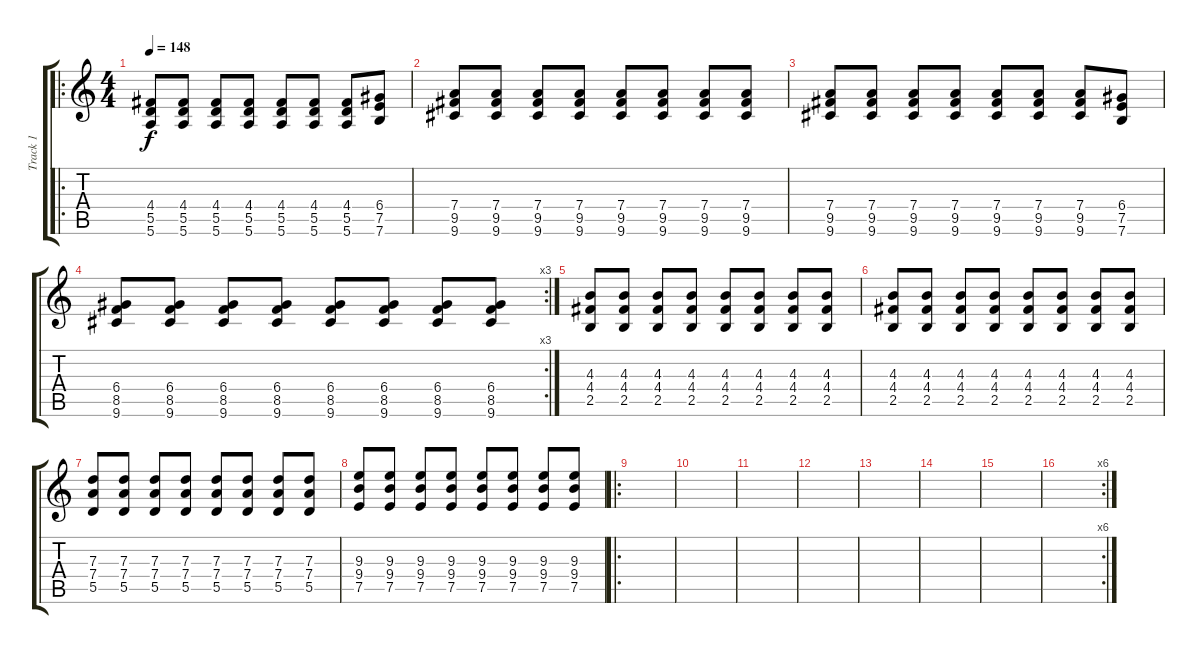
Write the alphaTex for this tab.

\track ("Track 1" "Track 1") {instrument electricguitarmuted}
\staff {score tabs}
\tuning (E4 B3 G3 D3 A2 E2) {hide}
\ro
\ts (4 4)
\tempo 148
\clef g2
\ks c
(4.4 5.5 5.6).8{dy f} (4.4 5.5 5.6).8 (4.4 5.5 5.6).8 (4.4 5.5 5.6).8 (4.4 5.5 5.6).8 (4.4 5.5 5.6).8 (4.4 5.5 5.6).8 (6.4 7.5 7.6).8 |
(7.4 9.5 9.6).8 (7.4 9.5 9.6).8 (7.4 9.5 9.6).8 (7.4 9.5 9.6).8 (7.4 9.5 9.6).8 (7.4 9.5 9.6).8 (7.4 9.5 9.6).8 (7.4 9.5 9.6).8 |
(7.4 9.5 9.6).8 (7.4 9.5 9.6).8 (7.4 9.5 9.6).8 (7.4 9.5 9.6).8 (7.4 9.5 9.6).8 (7.4 9.5 9.6).8 (7.4 9.5 9.6).8 (6.4 7.5 7.6).8 |
\rc 3
(6.4 8.5 9.6).8 (6.4 8.5 9.6).8 (6.4 8.5 9.6).8 (6.4 8.5 9.6).8 (6.4 8.5 9.6).8 (6.4 8.5 9.6).8 (6.4 8.5 9.6).8 (6.4 8.5 9.6).8 |
(4.3 4.4 2.5).8 (4.3 4.4 2.5).8 (4.3 4.4 2.5).8 (4.3 4.4 2.5).8 (4.3 4.4 2.5).8 (4.3 4.4 2.5).8 (4.3 4.4 2.5).8 (4.3 4.4 2.5).8 |
(4.3 4.4 2.5).8 (4.3 4.4 2.5).8 (4.3 4.4 2.5).8 (4.3 4.4 2.5).8 (4.3 4.4 2.5).8 (4.3 4.4 2.5).8 (4.3 4.4 2.5).8 (4.3 4.4 2.5).8 |
(7.3 7.4 5.5).8 (7.3 7.4 5.5).8 (7.3 7.4 5.5).8 (7.3 7.4 5.5).8 (7.3 7.4 5.5).8 (7.3 7.4 5.5).8 (7.3 7.4 5.5).8 (7.3 7.4 5.5).8 |
(9.3 9.4 7.5).8 (9.3 9.4 7.5).8 (9.3 9.4 7.5).8 (9.3 9.4 7.5).8 (9.3 9.4 7.5).8 (9.3 9.4 7.5).8 (9.3 9.4 7.5).8 (9.3 9.4 7.5).8 |
\ro
|
|
|
|
|
|
|
\rc 6
